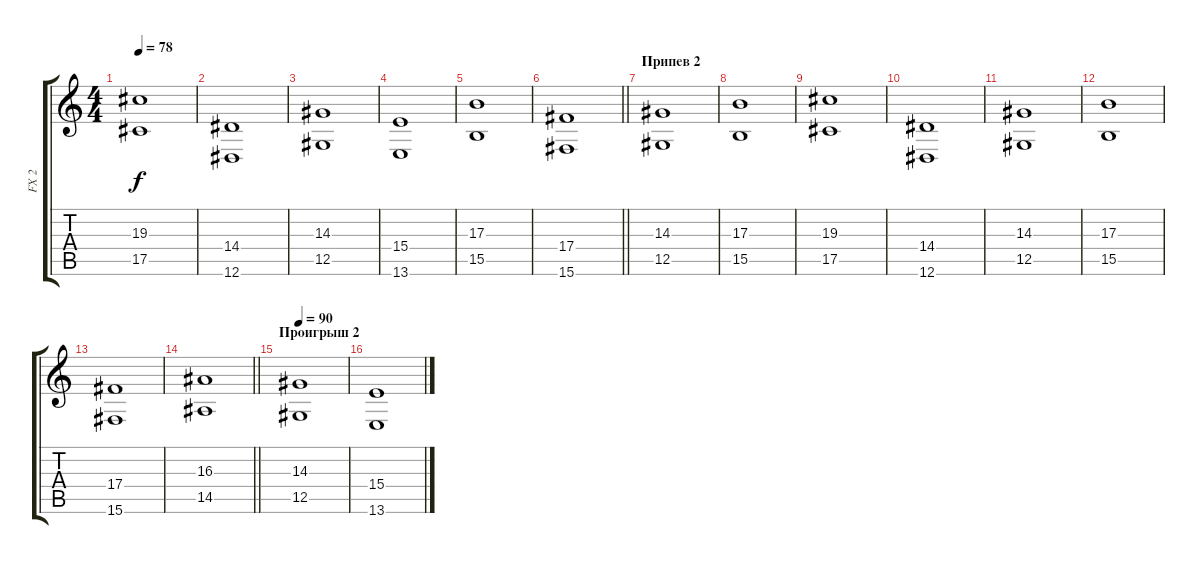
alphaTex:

\track ("FX 2" "FX 2") {instrument stringensemble1}
\staff {score tabs}
\tuning (Eb4 Bb3 Gb3 Db3 Ab2 Eb2) {hide}
\ts (4 4)
\tempo 78
\clef g2
\ks c
(19.3 17.5).1{dy f} |
(14.4 12.6).1 |
(14.3 12.5).1 |
(15.4 13.6).1 |
(17.3 15.5).1 |
\barLineRight lightlight
(17.4 15.6).1 |
\section ("" "Припев 2")
(14.3 12.5).1 |
(17.3 15.5).1 |
(19.3 17.5).1 |
(14.4 12.6).1 |
(14.3 12.5).1 |
(17.3 15.5).1 |
(17.4 15.6).1 |
\barLineRight lightlight
(16.3 14.5).1 |
\section ("" "Проигрыш 2")
\tempo 90
(14.3 12.5).1 |
(15.4 13.6).1
